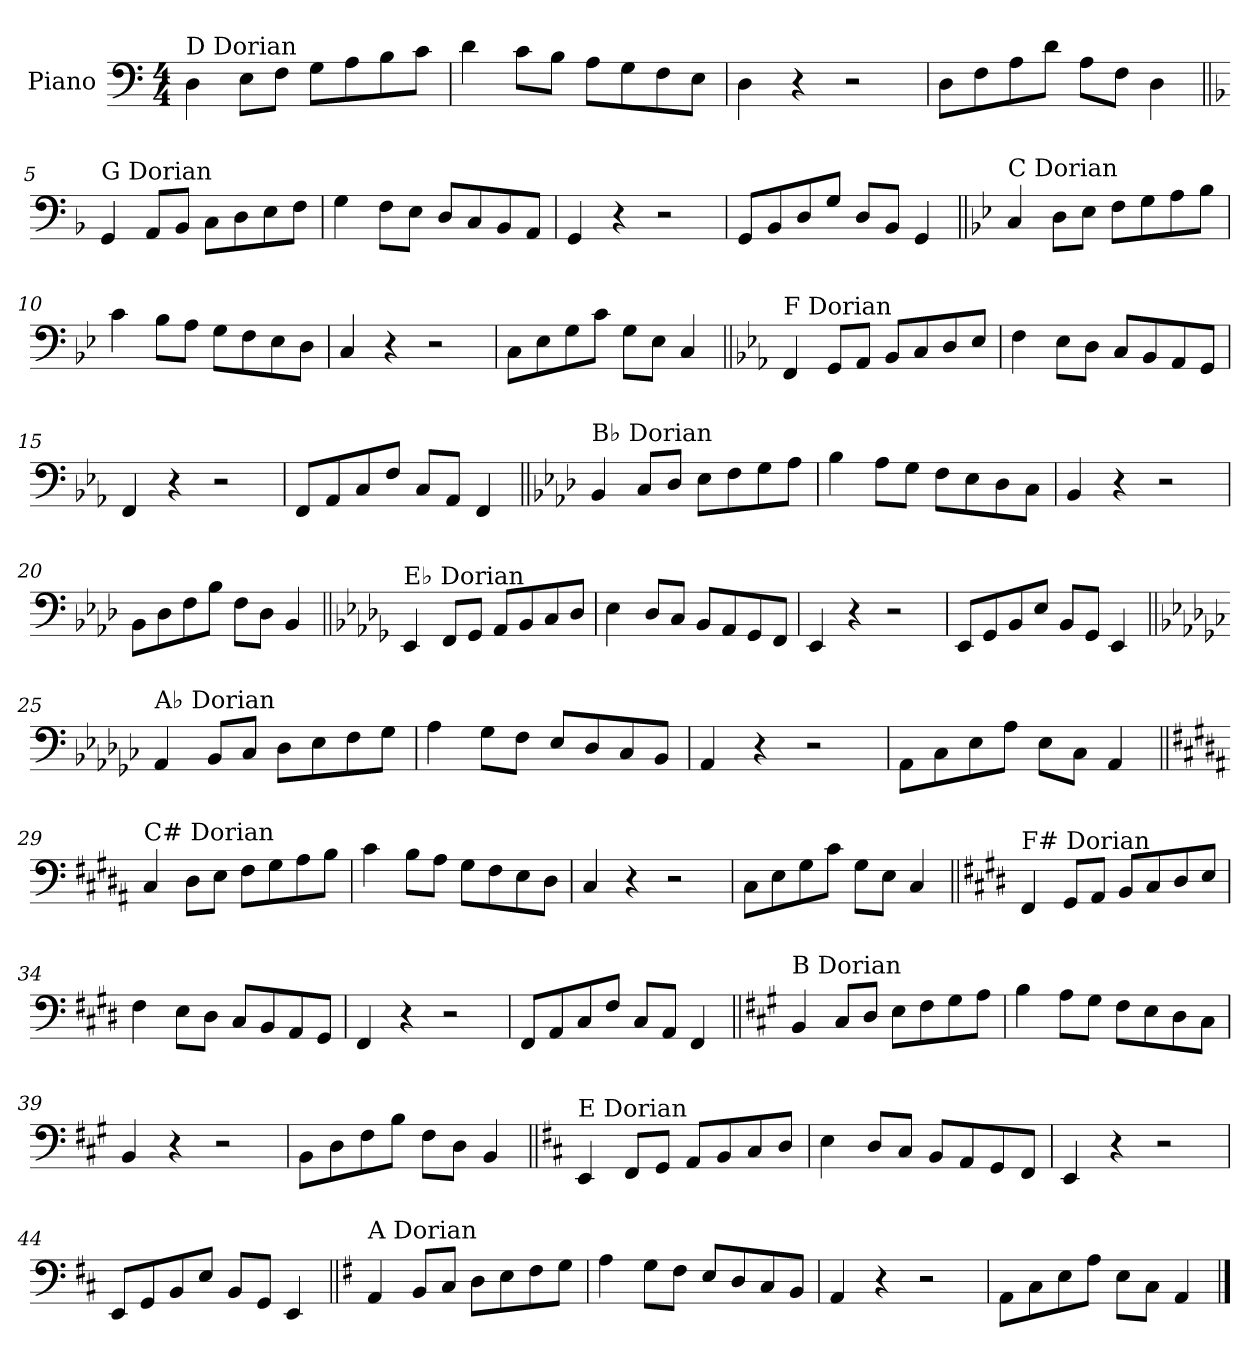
**kern
*part1
*staff1
*I"Piano
*I'Pno.
*clefF4
*k[]
*M4/4
=1
!LO:TX:a:t=D Dorian
4D\
8E\L
8F\J
8G\L
8A\
8B\
8c\J
=2
4d\
8c\L
8B\J
8A\L
8G\
8F\
8E\J
=3
4D\
4r
2r
=4
8D\L
8F\
8A\
8d\J
8A\L
8F\J
4D\
!!LO:LB:g=z
=5||
*k[b-]
!LO:TX:a:t=G Dorian
4GG/
8AA/L
8BB-/J
8C\L
8D\
8E\
8F\J
=6
4G\
8F\L
8E\J
8D/L
8C/
8BB-/
8AA/J
=7
4GG/
4r
2r
=8
8GG/L
8BB-/
8D/
8G/J
8D/L
8BB-/J
4GG/
!!LO:LB:g=z
=9||
*k[b-e-]
!LO:TX:a:t=C Dorian
4C/
8D\L
8E-\J
8F\L
8G\
8A\
8B-\J
=10
4c\
8B-\L
8A\J
8G\L
8F\
8E-\
8D\J
=11
4C/
4r
2r
=12
8C\L
8E-\
8G\
8c\J
8G\L
8E-\J
4C/
!!LO:LB:g=z
=13||
*k[b-e-a-]
!LO:TX:a:t=F Dorian
4FF/
8GG/L
8AA-/J
8BB-/L
8C/
8D/
8E-/J
=14
4F\
8E-\L
8D\J
8C/L
8BB-/
8AA-/
8GG/J
=15
4FF/
4r
2r
=16
8FF/L
8AA-/
8C/
8F/J
8C/L
8AA-/J
4FF/
!!LO:LB:g=z
=17||
*k[b-e-a-d-]
!LO:TX:a:t=B♭ Dorian
4BB-/
8C/L
8D-/J
8E-\L
8F\
8G\
8A-\J
=18
4B-\
8A-\L
8G\J
8F\L
8E-\
8D-\
8C\J
=19
4BB-/
4r
2r
=20
8BB-\L
8D-\
8F\
8B-\J
8F\L
8D-\J
4BB-/
!!LO:LB:g=z
=21||
*k[b-e-a-d-g-]
!LO:TX:a:t=E♭ Dorian
4EE-/
8FF/L
8GG-/J
8AA-/L
8BB-/
8C/
8D-/J
=22
4E-\
8D-/L
8C/J
8BB-/L
8AA-/
8GG-/
8FF/J
=23
4EE-/
4r
2r
=24
8EE-/L
8GG-/
8BB-/
8E-/J
8BB-/L
8GG-/J
4EE-/
!!LO:LB:g=z
=25||
*k[b-e-a-d-g-c-]
!LO:TX:a:t=A♭ Dorian
4AA-/
8BB-/L
8C-/J
8D-\L
8E-\
8F\
8G-\J
=26
4A-\
8G-\L
8F\J
8E-/L
8D-/
8C-/
8BB-/J
=27
4AA-/
4r
2r
=28
8AA-\L
8C-\
8E-\
8A-\J
8E-\L
8C-\J
4AA-/
!!LO:LB:g=z
=29||
*k[f#c#g#d#a#]
!LO:TX:a:t=C# Dorian
4C#/
8D#\L
8E\J
8F#\L
8G#\
8A#\
8B\J
=30
4c#\
8B\L
8A#\J
8G#\L
8F#\
8E\
8D#\J
=31
4C#/
4r
2r
=32
8C#\L
8E\
8G#\
8c#\J
8G#\L
8E\J
4C#/
!!LO:LB:g=z
=33||
*k[f#c#g#d#]
!LO:TX:a:t=F# Dorian
4FF#/
8GG#/L
8AA/J
8BB/L
8C#/
8D#/
8E/J
=34
4F#\
8E\L
8D#\J
8C#/L
8BB/
8AA/
8GG#/J
=35
4FF#/
4r
2r
=36
8FF#/L
8AA/
8C#/
8F#/J
8C#/L
8AA/J
4FF#/
!!LO:LB:g=z
=37||
*k[f#c#g#]
!LO:TX:a:t=B Dorian
4BB/
8C#/L
8D/J
8E\L
8F#\
8G#\
8A\J
=38
4B\
8A\L
8G#\J
8F#\L
8E\
8D\
8C#\J
=39
4BB/
4r
2r
=40
8BB\L
8D\
8F#\
8B\J
8F#\L
8D\J
4BB/
!!LO:LB:g=z
=41||
*k[f#c#]
!LO:TX:a:t=E Dorian
4EE/
8FF#/L
8GG/J
8AA/L
8BB/
8C#/
8D/J
=42
4E\
8D/L
8C#/J
8BB/L
8AA/
8GG/
8FF#/J
=43
4EE/
4r
2r
=44
8EE/L
8GG/
8BB/
8E/J
8BB/L
8GG/J
4EE/
!!LO:LB:g=z
=45||
*k[f#]
!LO:TX:a:t=A Dorian
4AA/
8BB/L
8C/J
8D\L
8E\
8F#\
8G\J
=46
4A\
8G\L
8F#\J
8E/L
8D/
8C/
8BB/J
=47
4AA/
4r
2r
=48
8AA\L
8C\
8E\
8A\J
8E\L
8C\J
4AA/
==
*-
